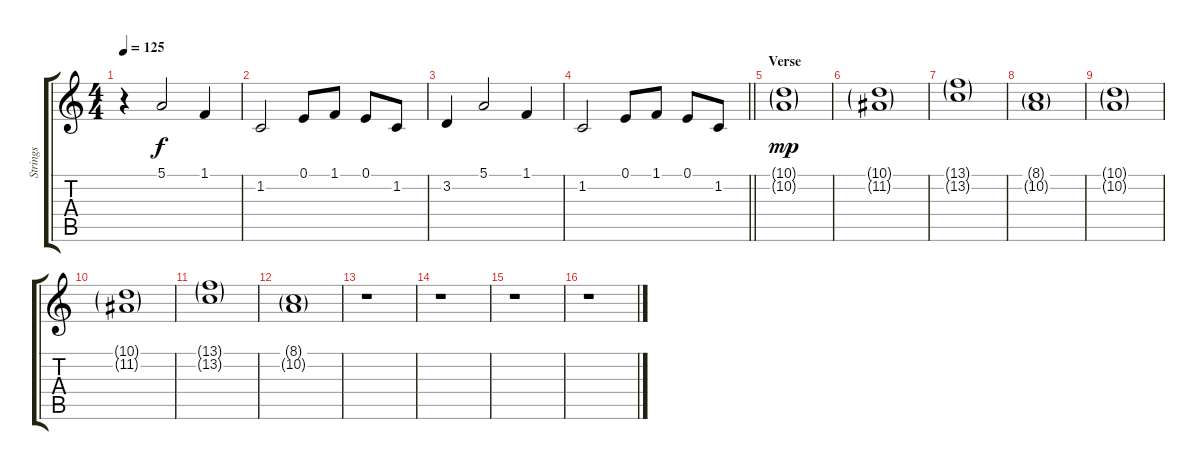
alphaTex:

\track ("Strings" "Strings") {instrument stringensemble1}
\staff {score tabs}
\tuning (E4 B3 G3 D3 A2 E2) {hide}
\ts (4 4)
\tempo 125
\clef g2
\ks c
r.4{dy f} 5.1.2 1.1.4 |
1.2.2 0.1.8 1.1.8 0.1.8 1.2.8 |
3.2.4 5.1.2 1.1.4 |
\barLineRight lightlight
1.2.2 0.1.8 1.1.8 0.1.8 1.2.8 |
\section ("" "Verse ")
(10.1{g} 10.2{g}).1{dy mp} |
(10.1{g} 11.2{g}).1 |
(13.1{g} 13.2{g}).1 |
(8.1{g} 10.2{g}).1 |
(10.1{g} 10.2{g}).1 |
(10.1{g} 11.2{g}).1 |
(13.1{g} 13.2{g}).1 |
(8.1{g} 10.2{g}).1 |
r.1 |
r.1 |
r.1 |
r.1
